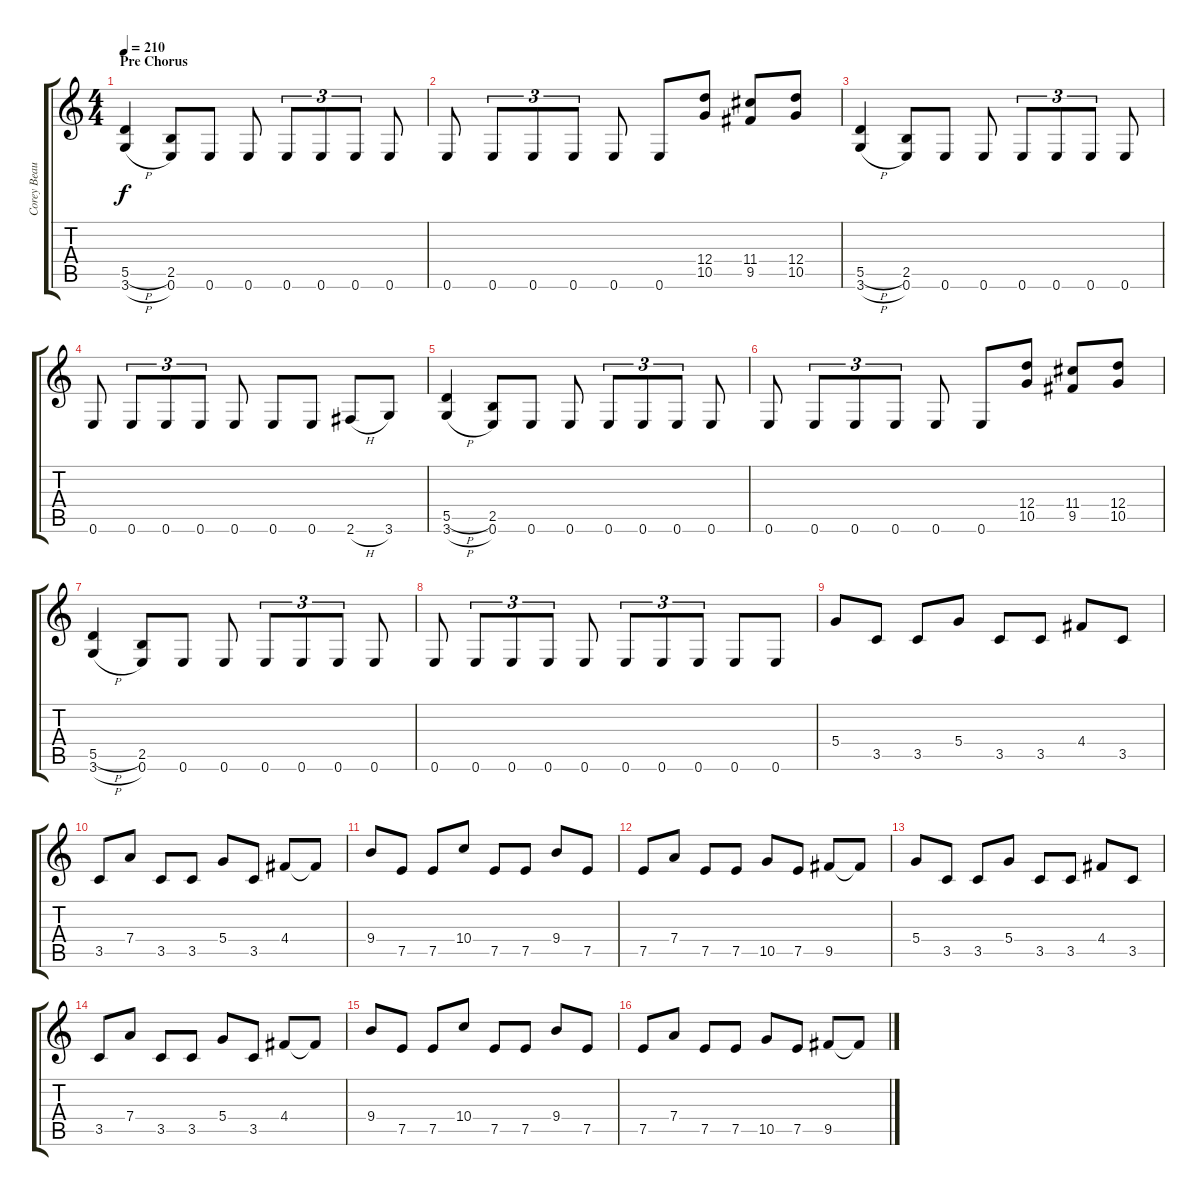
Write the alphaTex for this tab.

\track ("Corey Beaulieu" "Corey Beau") {instrument distortionguitar}
\staff {score tabs}
\tuning (E4 B3 G3 D3 A2 E2) {hide}
\ts (4 4)
\section ("" "Pre Chorus")
\tempo 210
\clef g2
\ks c
(5.5{h} 3.6{h}).4{dy f} (2.5 0.6).8 0.6.8 0.6.8 0.6.8{tu (3 2)} 0.6.8{tu (3 2)} 0.6.8{tu (3 2)} 0.6.8 |
0.6.8 0.6.8{tu (3 2)} 0.6.8{tu (3 2)} 0.6.8{tu (3 2)} 0.6.8 0.6.8 (12.4 10.5).8 (11.4 9.5).8 (12.4 10.5).8 |
(5.5{h} 3.6{h}).4 (2.5 0.6).8 0.6.8 0.6.8 0.6.8{tu (3 2)} 0.6.8{tu (3 2)} 0.6.8{tu (3 2)} 0.6.8 |
0.6.8 0.6.8{tu (3 2)} 0.6.8{tu (3 2)} 0.6.8{tu (3 2)} 0.6.8 0.6.8 0.6.8 2.6{h}.8 3.6.8 |
(5.5{h} 3.6{h}).4 (2.5 0.6).8 0.6.8 0.6.8 0.6.8{tu (3 2)} 0.6.8{tu (3 2)} 0.6.8{tu (3 2)} 0.6.8 |
0.6.8 0.6.8{tu (3 2)} 0.6.8{tu (3 2)} 0.6.8{tu (3 2)} 0.6.8 0.6.8 (12.4 10.5).8 (11.4 9.5).8 (12.4 10.5).8 |
(5.5{h} 3.6{h}).4 (2.5 0.6).8 0.6.8 0.6.8 0.6.8{tu (3 2)} 0.6.8{tu (3 2)} 0.6.8{tu (3 2)} 0.6.8 |
0.6.8 0.6.8{tu (3 2)} 0.6.8{tu (3 2)} 0.6.8{tu (3 2)} 0.6.8 0.6.8{tu (3 2)} 0.6.8{tu (3 2)} 0.6.8{tu (3 2)} 0.6.8 0.6.8 |
5.4.8 3.5.8 3.5.8 5.4.8 3.5.8 3.5.8 4.4.8 3.5.8 |
3.5.8 7.4.8 3.5.8 3.5.8 5.4.8 3.5.8 4.4.8 4.4{t}.8 |
9.4.8 7.5.8 7.5.8 10.4.8 7.5.8 7.5.8 9.4.8 7.5.8 |
7.5.8 7.4.8 7.5.8 7.5.8 10.5.8 7.5.8 9.5.8 9.5{t}.8 |
5.4.8 3.5.8 3.5.8 5.4.8 3.5.8 3.5.8 4.4.8 3.5.8 |
3.5.8 7.4.8 3.5.8 3.5.8 5.4.8 3.5.8 4.4.8 4.4{t}.8 |
9.4.8 7.5.8 7.5.8 10.4.8 7.5.8 7.5.8 9.4.8 7.5.8 |
7.5.8 7.4.8 7.5.8 7.5.8 10.5.8 7.5.8 9.5.8 9.5{t}.8
